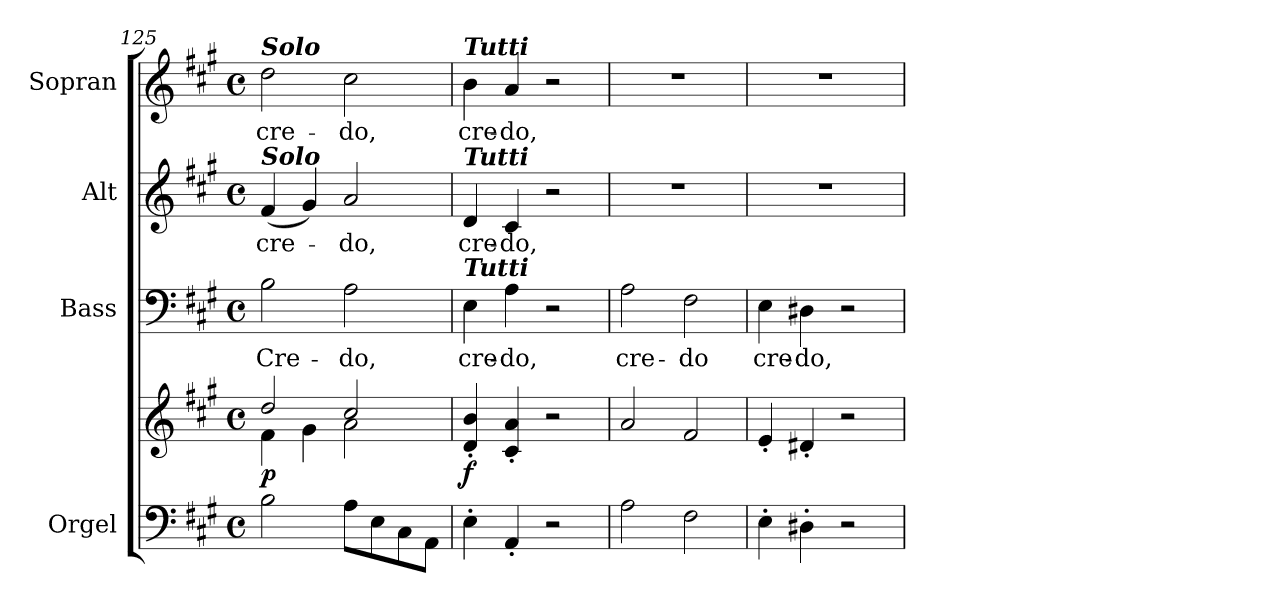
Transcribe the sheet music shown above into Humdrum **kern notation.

**kern	**kern	**dynam	**kern	**text	**kern	**text	**kern	**text
*part4	*part4	*part4	*part3	*part3	*part2	*part2	*part1	*part1
*staff5	*staff4	*staff4/5	*staff3	*staff3	*staff2	*staff2	*staff1	*staff1
*I"Orgel	*	*	*I"Bass	*	*I"Alt	*	*I"Sopran	*
*I'Org.	*	*	*I'B.	*	*I'A.	*	*I'S.	*
*clefF4	*clefG2	*	*clefF4	*	*clefG2	*	*clefG2	*
*k[f#c#g#]	*k[f#c#g#]	*	*k[f#c#g#]	*	*k[f#c#g#]	*	*k[f#c#g#]	*
*A:	*A:	*	*A:	*	*A:	*	*A:	*
*M4/4	*M4/4	*	*M4/4	*	*M4/4	*	*M4/4	*
*met(c)	*met(c)	*	*met(c)	*	*met(c)	*	*met(c)	*
=125	=125	=125	=125	=125	=125	=125	=125	=125
*	*^	*	*	*	*	*	*	*
!	!	!	!	!	!	!	!	!LO:TX:a:Bi:t=Solo	!
!	!	!	!	!	!	!LO:TX:a:Bi:t=Solo	!	!	!
!	!	!	!LO:DY:b	!	!LO:LY:b	!	!LO:LY:b	!	!LO:LY:b
2B\	2dd/	4f#\	p	2B\	Cre-	(<4f#/	cre-	2dd\	cre-
.	.	4g#\	.	.	.	4g#/)	.	.	.
!	!	!	!	!	!LO:LY:b	!	!LO:LY:b	!	!LO:LY:b
8A\L	2cc#/	2a\	.	2A\	-do,	2a/	-do,	2cc#\	-do,
8E\	.	.	.	.	.	.	.	.	.
8C#\	.	.	.	.	.	.	.	.	.
8AA\J	.	.	.	.	.	.	.	.	.
*	*v	*v	*	*	*	*	*	*	*
=126	=126	=126	=126	=126	=126	=126	=126	=126
!	!	!	!	!	!	!	!LO:TX:a:Bi:t=Tutti	!
!	!	!	!	!	!LO:TX:a:Bi:t=Tutti	!	!	!
!	!	!	!LO:TX:a:Bi:t=Tutti	!	!	!	!	!
!	!	!LO:DY:b	!	!LO:LY:b	!	!LO:LY:b	!	!LO:LY:b
4E'>\	4d/'< 4b/'<	f	4E\	cre-	4d/	cre-	4b\	cre-
!	!	!	!	!LO:LY:b	!	!LO:LY:b	!	!LO:LY:b
4AA'</	4c#/'< 4a/'<	.	4A\	-do,	4c#/	-do,	4a/	-do,
2r	2r	.	2r	.	2r	.	2r	.
=127	=127	=127	=127	=127	=127	=127	=127	=127
!	!	!	!	!LO:LY:b	!	!	!	!
2A\	2a/	.	2A\	cre-	1r	.	1r	.
!	!	!	!	!LO:LY:b	!	!	!	!
2F#\	2f#/	.	2F#\	-do	.	.	.	.
=128	=128	=128	=128	=128	=128	=128	=128	=128
!	!	!	!	!LO:LY:b	!	!	!	!
4E'>\	4e'</	.	4E\	cre-	1r	.	1r	.
!	!	!	!	!LO:LY:b	!	!	!	!
4D#X'>\	4d#X'</	.	4D#X\	-do,	.	.	.	.
2r	2r	.	2r	.	.	.	.	.
=	=	=	=	=	=	=	=	=
*-	*-	*-	*-	*-	*-	*-	*-	*-
